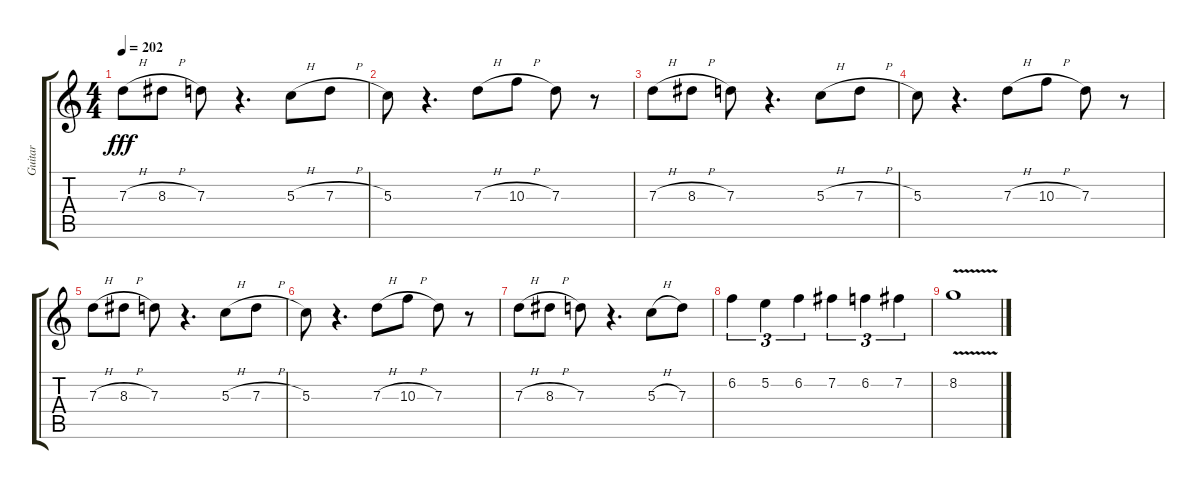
\track ("Guitar" "Guitar") {instrument acousticguitarnylon}
\staff {score tabs}
\tuning (E4 B3 G3 D3 A2 E2) {hide}
\ts (4 4)
\tempo 202
\clef g2
\ks c
7.3{h}.8{dy fff} 8.3{h}.8 7.3.8 r.4{d} 5.3{h}.8 7.3{h}.8 |
5.3.8 r.4{d} 7.3{h}.8 10.3{h}.8 7.3.8 r.8 |
7.3{h}.8 8.3{h}.8 7.3.8 r.4{d} 5.3{h}.8 7.3{h}.8 |
5.3.8 r.4{d} 7.3{h}.8 10.3{h}.8 7.3.8 r.8 |
7.3{h}.8 8.3{h}.8 7.3.8 r.4{d} 5.3{h}.8 7.3{h}.8 |
5.3.8 r.4{d} 7.3{h}.8 10.3{h}.8 7.3.8 r.8 |
7.3{h}.8 8.3{h}.8 7.3.8 r.4{d} 5.3{h}.8 7.3.8 |
6.2.4{tu (3 2)} 5.2.4{tu (3 2)} 6.2.4{tu (3 2)} 7.2.4{tu (3 2)} 6.2.4{tu (3 2)} 7.2.4{tu (3 2)} |
8.2{v}.1
